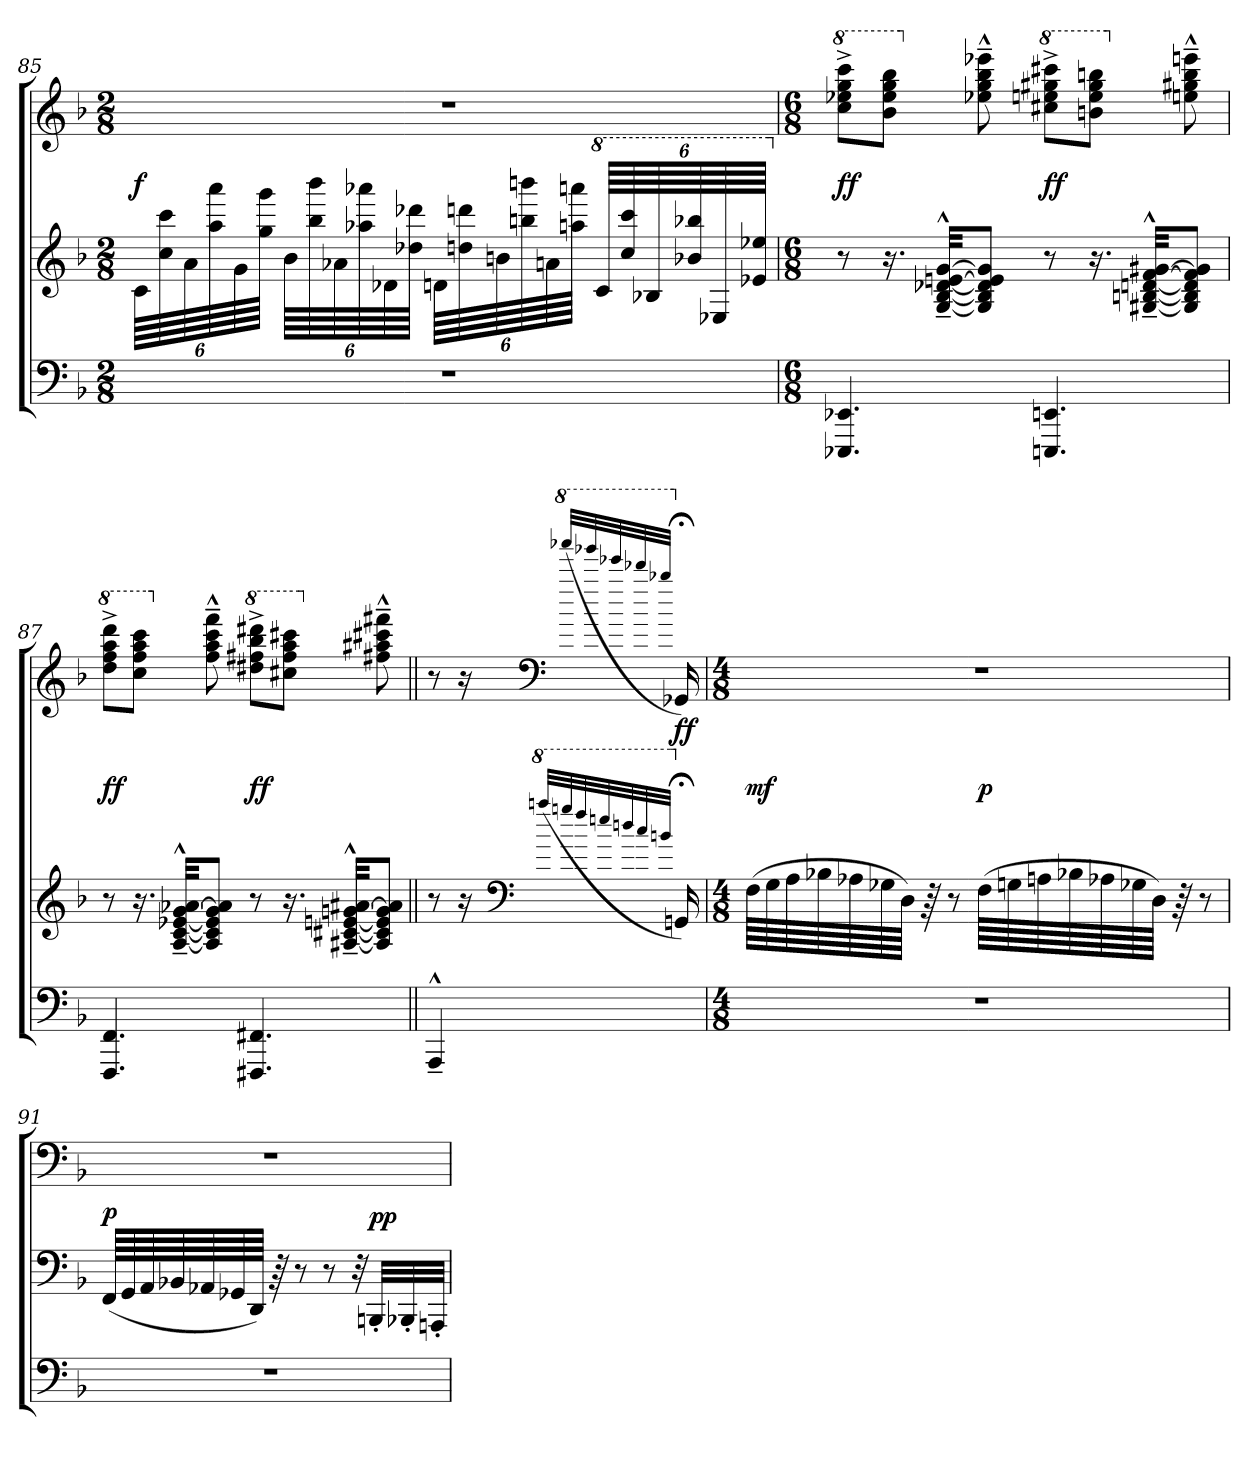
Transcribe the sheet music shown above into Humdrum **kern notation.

**kern	**kern	**kern	**dynam
*part1	*part1	*part1	*part1
*staff3	*staff2	*staff1	*staff1/2/3
*clefF4	*clefG2	*clefG2	*
*k[b-]	*k[b-]	*k[b-]	*
*M2/8	*M2/8	*M2/8	*
=85	=85	=85	=85
4r	96cLLLL	4r	f
.	96cc 96ccc	.	.
.	96a	.	.
.	96aa 96aaa	.	.
.	96g	.	.
.	96gg 96gggJJJJ	.	.
.	96b-LLLL	.	.
.	96bb- 96bbb-	.	.
.	96a-X	.	.
.	96aa-X 96aaa-X	.	.
.	96d-X	.	.
.	96dd-X 96ddd-XJJJJ	.	.
.	96dnLLLL	.	.
.	96ddn 96dddn	.	.
.	96bn	.	.
.	96bbn 96bbbn	.	.
.	96an	.	.
.	96aan 96aaanJJJJ	.	.
*	*8va	*	*
.	96ccLLLL	.	.
.	96ccc 96cccc	.	.
.	96b-X	.	.
.	96bb-X 96bbb-X	.	.
.	96e-X	.	.
.	96ee-X 96eee-XJJJJ	.	.
=86	=86	=86	=86
*M6/8	*M6/8	*M6/8	*
*	*X8va	*	*
*	*	*8va	*
4.EEE-X 4.EE-X	8r	8ccc^ 8eee-X^ 8ggg^ 8cccc^L	ff
.	16.r	8bb- 8eee- 8ggg 8bbb-J	.
.	[32G~^^ [32B-~^^ [32d-X~^^ [32en~^^ [32g~^^KKL	.	.
*	*	*X8va	*
.	8G] 8B-] 8d-] 8e] 8g]J	8ee-X~^^ 8gg~^^ 8bb-~^^ 8eee-~^^	.
*	*	*8va	*
4.EEEn 4.EEn	8r	8ccc#X^ 8eeen^ 8ggg#X^ 8cccc#X^L	ff
.	16.r	8bbn 8eee 8ggg# 8bbbnJ	.
.	[32G#X~^^ [32Bn~^^ [32dn~^^ [32f~^^ [32g#X~^^KKL	.	.
*	*	*X8va	*
.	8G#] 8B] 8d] 8f] 8g#]J	8een~^^ 8gg#X~^^ 8bb~^^ 8eeen~^^	.
=87	=87	=87	=87
*	*	*8va	*
4.FFF 4.FF	8r	8ddd^ 8fff^ 8aaa^ 8dddd^L	ff
.	16.r	8ccc 8fff 8aaa 8ccccJ	.
.	[32A~^^ [32c~^^ [32e-X~^^ [32g~^^ [32a-X~^^KKL	.	.
*	*	*X8va	*
.	8A] 8c] 8e-] 8g] 8a-]J	8ff~^^ 8aa~^^ 8ccc~^^ 8fff~^^	.
*	*	*8va	*
4.FFF#X 4.FF#X	8r	8ddd#X^ 8fff#X^ 8bbb-^ 8dddd#X^L	ff
.	16.r	8ccc#X 8fff# 8aaa 8cccc#XJ	.
.	[32A#X~^^ [32c#X~^^ [32en~^^ [32gn~^^ [32a#X~^^KKL	.	.
*	*	*X8va	*
.	8A#] 8c#] 8e] 8g] 8a#]J	8ff#X~^^ 8aa#X~^^ 8ccc#X~^^ 8fff#~^^	.
=89||	=89||	=89||	=89||
*8ba	*	*	*
4AAAA~^^	8r	8r	.
.	16r	16r	.
*	*clefF4	*clefF4	*
*	*8va	*	*
.	(32qqaaan/LLL	.	.
.	32qqgggn/	.	.
*	*	*8va	*
.	32qqfff/	(32qqaaaa-X/LLL	.
.	32qqeeen/	32qqgggg-X/	.
.	32qqdddn/	32qqeeee-X/	.
.	32qqccc/	32qqdddd-X/	.
.	32qqbbn/JJJ	32qqbbb-X/JJJ	.
*	*X8va	*	*
*	*	*X8va	*
.	16GGn;<)	16GG-X;<)	] ] ff
=90	=90	=90	=90
*M4/8	*M4/8	*M4/8	*
*X8ba	*	*	*
*	*	*^	*
2r	(>64FLLLL	2r	4ryy	mf
.	64G	.	.	.
.	64A	.	.	.
.	64B-X	.	.	.
.	64A-X	.	.	.
.	64G-X	.	.	.
.	64DJJJJ)	.	.	.
.	64r	.	.	.
.	8r	.	.	.
.	(>64FLLLL	.	4ryy	p
.	64Gn	.	.	.
.	64An	.	.	.
.	64B-X	.	.	.
.	64A-X	.	.	.
.	64G-X	.	.	.
.	64DJJJJ)	.	.	.
.	64r	.	.	.
.	8r	.	.	.
=91	=91	=91	=91	=91
2r	(<64FFLLLL	2r	4ryy	p
.	64GG	.	.	.
.	64AA	.	.	.
.	64BB-X	.	.	.
.	64AA-X	.	.	.
.	64GG-X	.	.	.
.	64DDJJJJ)	.	.	.
.	64r	.	.	.
.	8r	.	.	.
.	8r	.	8ryy	.
.	32r	.	32ryy	.
.	32BBBn'LLL	.	16.ryy	pp
.	32BBB-X'	.	.	.
.	32AAAn'JJJ	.	.	.
*	*	*v	*v	*
=	=	=	=
*-	*-	*-	*-
